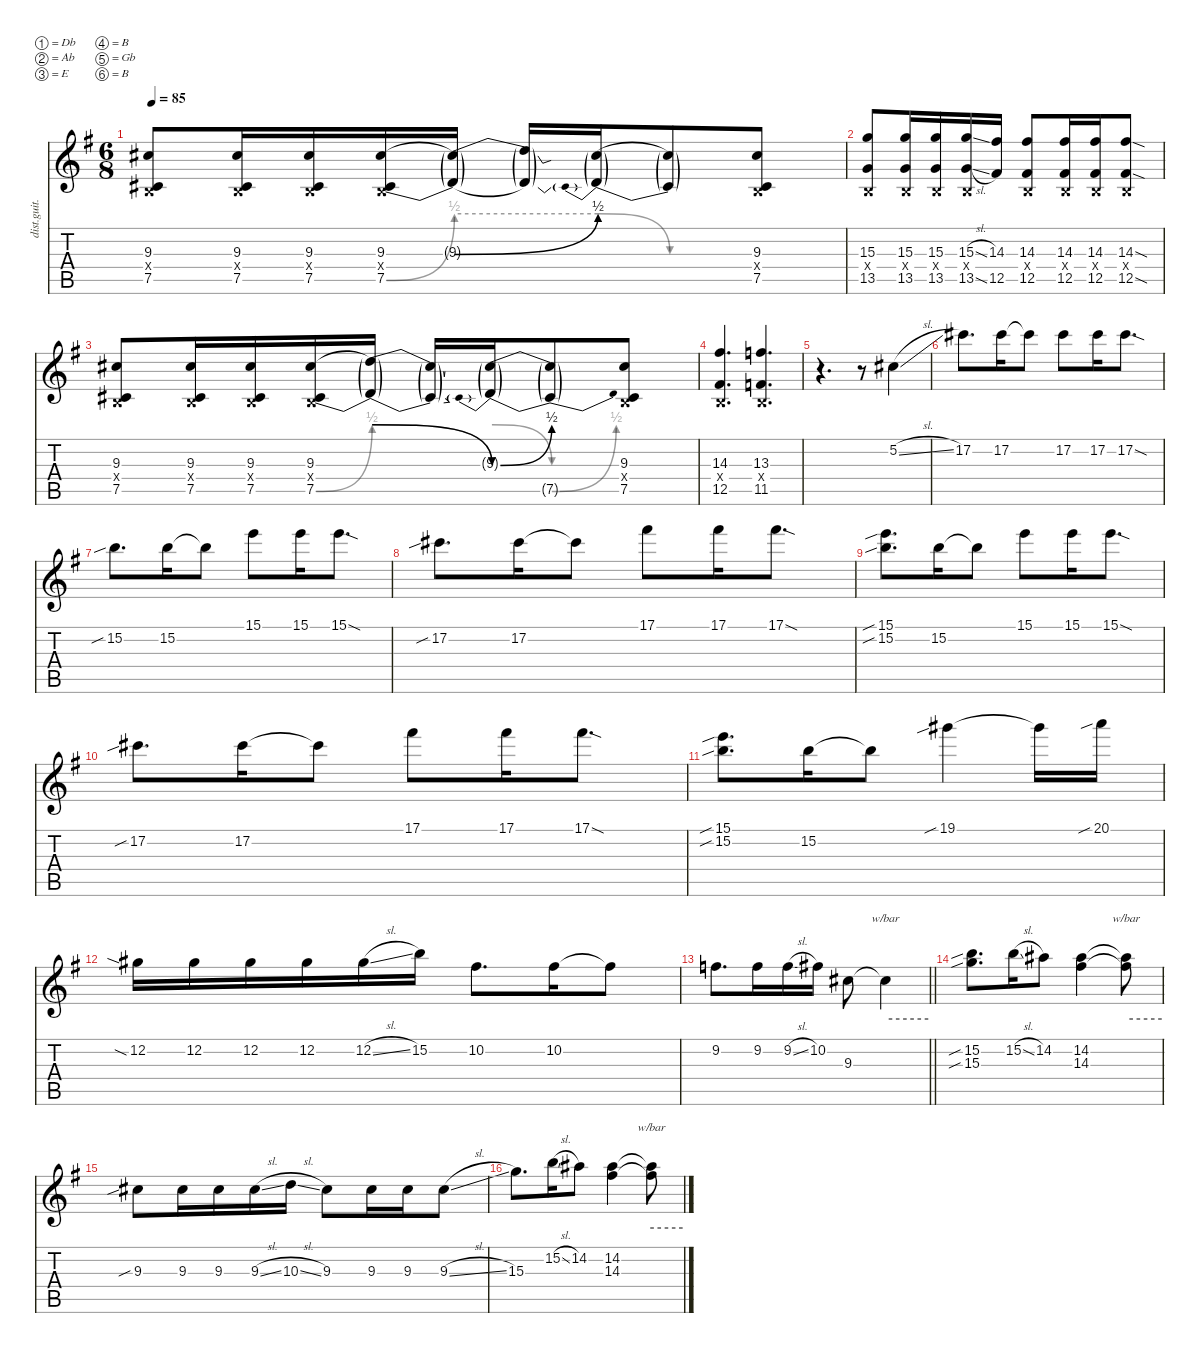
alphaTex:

\defaultSystemsLayout 4
\hideDynamics
\bracketExtendMode nobrackets
\otherSystemsTrackNameOrientation horizontal
\track ("Guitar 3" "dist.guit.") {instrument distortionguitar}
\staff {score tabs}
\tuning (Db4 Ab3 E3 B2 Gb2 B1)
\ts (6 8)
\tempo 85
\clef g2
\ks eminor
(9.3{acc #} 0.4{x acc forcenatural} 7.5{acc #}).8{dy f} (9.3{acc #} 0.4{x acc forcenatural} 7.5{acc #}).16 (9.3{acc #} 0.4{x acc forcenatural} 7.5{acc #}).16 (9.3{be (hold 0 0 60 0) acc #} 0.4{x acc forcenatural} 7.5{be (bend 0 0 60 2) acc #}).16 (9.3{be (bend 0 0 60 2) t acc #} 7.5{be (hold 0 2 60 2) t}).16 (9.3{t} 7.5{t}).16 (9.3{be (hold 0 0 60 0) t acc #} 7.5{be (prebendrelease 0 2 60 0) t}).16 (9.3{be (hold 0 0 60 0) t acc #} 7.5{be (hold 0 0 60 0) t acc #}).8 (9.3{acc #} 0.4{x acc forcenatural} 7.5{acc #}).8 |
(15.3{acc forcenatural} 0.4{x acc forcenatural} 13.5{acc forcenatural}).8 (15.3{acc forcenatural} 0.4{x acc forcenatural} 13.5{acc forcenatural}).16 (15.3{acc forcenatural} 0.4{x acc forcenatural} 13.5{acc forcenatural}).16 (15.3{sl acc forcenatural} 0.4{x acc forcenatural} 13.5{sl acc forcenatural}).16 (14.3{acc #} 12.5{acc #}).16 (14.3{acc #} 0.4{x acc forcenatural} 12.5{acc #}).8 (14.3{acc #} 0.4{x acc forcenatural} 12.5{acc #}).16 (14.3{acc #} 0.4{x acc forcenatural} 12.5{acc #}).16 (14.3{sod acc #} 0.4{x acc forcenatural} 12.5{sod acc #}).8 |
(9.3{acc #} 0.4{x acc forcenatural} 7.5{acc #}).8 (9.3{acc #} 0.4{x acc forcenatural} 7.5{acc #}).16 (9.3{acc #} 0.4{x acc forcenatural} 7.5{acc #}).16 (9.3{be (hold 0 0 60 0) acc #} 0.4{x acc forcenatural} 7.5{be (bend 0 0 60 2) acc #}).16 (9.3{be (release 0 2 60 0) t} 7.5{be (release 0 2 60 0) t}).16 (9.3{t acc #} 7.5{t acc #}).16 (9.3{be (bend 0 0 60 2) t acc #} 7.5{be (prebendrelease 0 2 60 0) t}).16 (9.3{be (hold 0 0 60 0) t acc #} 7.5{be (bend 0 0 60 2) t acc #}).8 (9.3{acc #} 0.4{x acc forcenatural} 7.5{acc #}).8 |
(14.3{acc #} 0.4{x acc forcenatural} 12.5{acc #}).4{d} (13.3{acc forcenatural} 0.4{x acc forcenatural} 11.5{acc forcenatural}).4{d} |
r.4{d} r.8 5.2{sl acc #}.4 |
17.2{acc #}.8{d} 17.2{acc #}.16 17.2{t acc #}.8 17.2{acc #}.8 17.2{acc #}.16 17.2{sod acc #}.8{d} |
15.2{sib acc forcenatural}.8{d} 15.2{acc forcenatural}.16 15.2{t acc forcenatural}.8 15.1{acc forcenatural}.8 15.1{acc forcenatural}.16 15.1{sod acc forcenatural}.8{d} |
17.2{sib acc #}.8{d} 17.2{acc #}.16 17.2{t acc #}.8 17.1{acc #}.8 17.1{acc #}.16 17.1{sod acc #}.8{d} |
(15.1{sib acc forcenatural} 15.2{sib acc forcenatural}).8{d} 15.2{acc forcenatural}.16 15.2{t acc forcenatural}.8 15.1{acc forcenatural}.8 15.1{acc forcenatural}.16 15.1{sod acc forcenatural}.8{d} |
17.2{sib acc #}.8{d} 17.2{acc #}.16 17.2{t acc #}.8 17.1{acc #}.8 17.1{acc #}.16 17.1{sod acc #}.8{d} |
(15.1{sib acc forcenatural} 15.2{sib acc forcenatural}).8{d} 15.2{acc forcenatural}.16 15.2{t acc forcenatural}.8 19.1{sib acc #}.4 19.1{t acc #}.16 20.1{sib acc forcenatural}.16 |
12.2{sia acc #}.16 12.2{acc #}.16 12.2{acc #}.16 12.2{acc #}.16 12.2{sl acc #}.16 15.2{acc forcenatural}.16 10.2{acc #}.8{d} 10.2{acc #}.16 10.2{t acc #}.8 |
\barLineRight lightlight
9.2{acc forcenatural}.8{d} 9.2{acc forcenatural}.16 9.2{sl acc forcenatural}.16 10.2{acc #}.16 9.3{acc #}.8 9.3{t acc #}.4{tbe (hold default 0 0 60 0)} |
(15.2{sib acc forcenatural} 15.3{sib acc forcenatural}).8{d} 15.2{sl acc forcenatural}.16 14.2{acc #}.8 (14.2{acc #} 14.3{acc #}).4 (14.2{t acc #} 14.3{t acc #}).8{tbe (hold default 0 0 60 0)} |
9.3{sib acc #}.8 9.3{acc #}.16 9.3{acc #}.16 9.3{sl acc #}.16 10.3{sl acc forcenatural}.16 9.3{acc #}.8 9.3{acc #}.16 9.3{acc #}.16 9.3{sl acc #}.8 |
15.3{acc forcenatural}.8{d} 15.2{sl acc forcenatural}.16 14.2{acc #}.8 (14.2{acc #} 14.3{acc #}).4 (14.2{t acc #} 14.3{t acc #}).8{tbe (hold default 0 0 60 0)}
